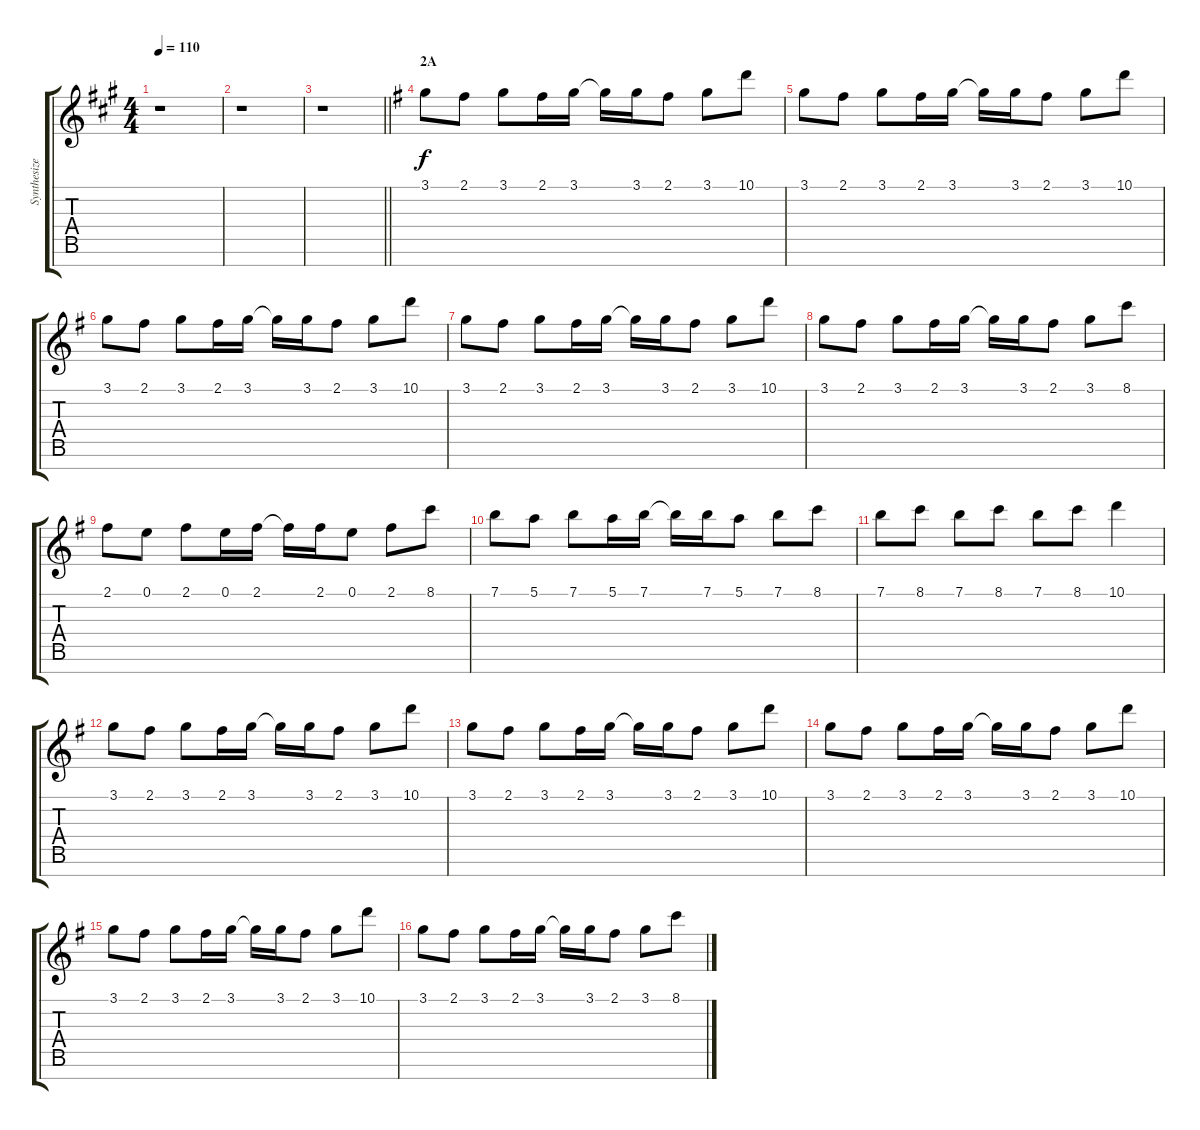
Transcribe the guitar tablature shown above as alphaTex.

\track ("Synthesizer III" "Synthesize") {instrument pad3polysynth}
\staff {score tabs}
\tuning (E5 B4 G4 D4 A3 E3 B2) {hide}
\ts (4 4)
\tempo 110
\clef g2
\ks a
r.1{dy f} |
r.1 |
\barLineRight lightlight
r.1 |
\section ("" "2A")
\ks g
3.1.8 2.1.8 3.1.8 2.1.16 3.1.16 3.1{t}.16 3.1.16 2.1.8 3.1.8 10.1.8 |
3.1.8 2.1.8 3.1.8 2.1.16 3.1.16 3.1{t}.16 3.1.16 2.1.8 3.1.8 10.1.8 |
3.1.8 2.1.8 3.1.8 2.1.16 3.1.16 3.1{t}.16 3.1.16 2.1.8 3.1.8 10.1.8 |
3.1.8 2.1.8 3.1.8 2.1.16 3.1.16 3.1{t}.16 3.1.16 2.1.8 3.1.8 10.1.8 |
3.1.8 2.1.8 3.1.8 2.1.16 3.1.16 3.1{t}.16 3.1.16 2.1.8 3.1.8 8.1.8 |
2.1.8 0.1.8 2.1.8 0.1.16 2.1.16 2.1{t}.16 2.1.16 0.1.8 2.1.8 8.1.8 |
7.1.8 5.1.8 7.1.8 5.1.16 7.1.16 7.1{t}.16 7.1.16 5.1.8 7.1.8 8.1.8 |
7.1.8 8.1.8 7.1.8 8.1.8 7.1.8 8.1.8 10.1.4 |
3.1.8 2.1.8 3.1.8 2.1.16 3.1.16 3.1{t}.16 3.1.16 2.1.8 3.1.8 10.1.8 |
3.1.8 2.1.8 3.1.8 2.1.16 3.1.16 3.1{t}.16 3.1.16 2.1.8 3.1.8 10.1.8 |
3.1.8 2.1.8 3.1.8 2.1.16 3.1.16 3.1{t}.16 3.1.16 2.1.8 3.1.8 10.1.8 |
3.1.8 2.1.8 3.1.8 2.1.16 3.1.16 3.1{t}.16 3.1.16 2.1.8 3.1.8 10.1.8 |
3.1.8 2.1.8 3.1.8 2.1.16 3.1.16 3.1{t}.16 3.1.16 2.1.8 3.1.8 8.1.8
